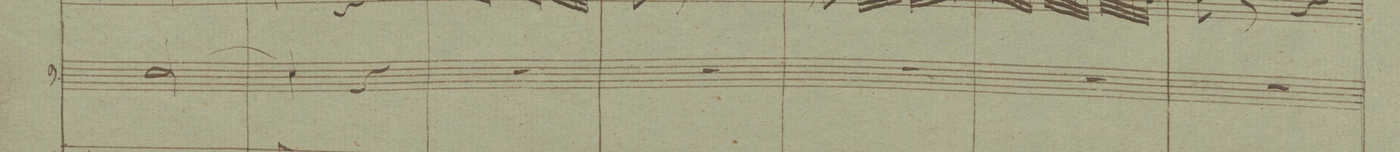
**kern	**dynam
*I"Corni in F.	*
*clefG2	*
*k[b-]	*
*M2/4	*
*2\right	*
[2f\	.
=51	=51
4f\]	.
4r	.
=52	=52
2r	.
=53	=53
2r	.
=54	=54
2r	.
=55	=55
2r	.
=56	=56
2r	.
=57	=57
*-	*-
